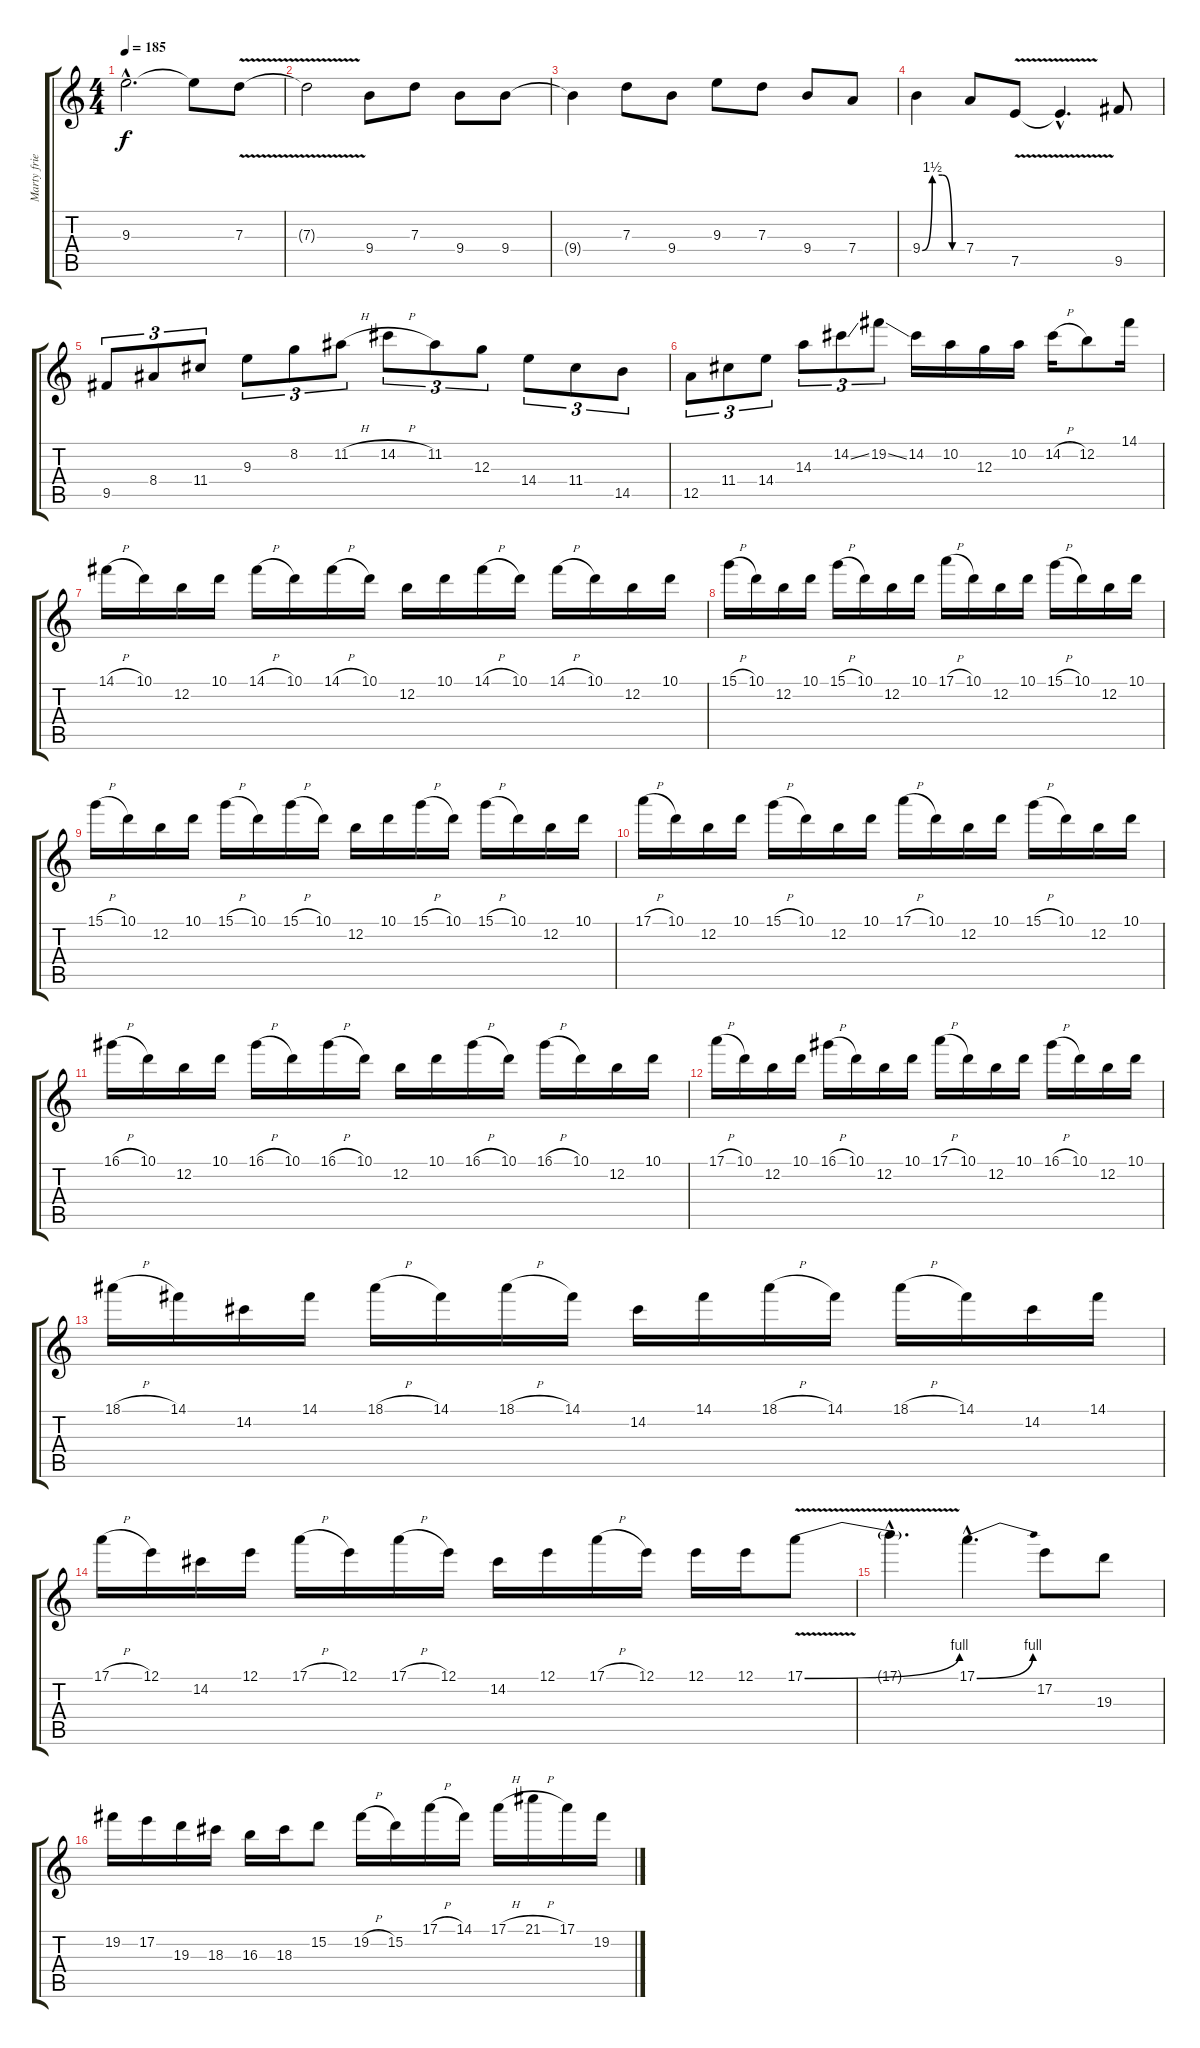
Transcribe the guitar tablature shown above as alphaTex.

\track ("Marty friedman/Al pitrelli" "Marty frie") {instrument distortionguitar}
\staff {score tabs}
\tuning (E4 B3 G3 D3 A2 E2) {hide}
\ts (4 4)
\tempo 185
\clef g2
\ks c
9.3{hac t}.2{d dy f} 9.3{t}.8 7.3{v}.8 |
7.3{t}.2 9.4.8 7.3.8 9.4.8 9.4.8 |
9.4{t}.4 7.3.8 9.4.8 9.3.8 7.3.8 9.4.8 7.4.8 |
9.4{be (custom 0 0 15 6 30 6 45 0 60 0)}.4 7.4.8 7.5{v}.8 7.5{hac t}.4{d} 9.5.8 |
9.5.8{tu (3 2)} 8.4.8{tu (3 2)} 11.4.8{tu (3 2)} 9.3.8{tu (3 2)} 8.2.8{tu (3 2)} 11.2{h}.8{tu (3 2)} 14.2{h}.8{tu (3 2)} 11.2.8{tu (3 2)} 12.3.8{tu (3 2)} 14.4.8{tu (3 2)} 11.4.8{tu (3 2)} 14.5.8{tu (3 2)} |
12.5.8{tu (3 2)} 11.4.8{tu (3 2)} 14.4.8{tu (3 2)} 14.3.8{tu (3 2)} 14.2{ss}.8{tu (3 2)} 19.2{ss}.8{tu (3 2)} 14.2.16 10.2.16 12.3.16 10.2.16 14.2{h}.16 12.2.8 14.1.16 |
14.1{h}.16 10.1.16 12.2.16 10.1.16 14.1{h}.16 10.1.16 14.1{h}.16 10.1.16 12.2.16 10.1.16 14.1{h}.16 10.1.16 14.1{h}.16 10.1.16 12.2.16 10.1.16 |
15.1{h}.16 10.1.16 12.2.16 10.1.16 15.1{h}.16 10.1.16 12.2.16 10.1.16 17.1{h}.16 10.1.16 12.2.16 10.1.16 15.1{h}.16 10.1.16 12.2.16 10.1.16 |
15.1{h}.16 10.1.16 12.2.16 10.1.16 15.1{h}.16 10.1.16 15.1{h}.16 10.1.16 12.2.16 10.1.16 15.1{h}.16 10.1.16 15.1{h}.16 10.1.16 12.2.16 10.1.16 |
17.1{h}.16 10.1.16 12.2.16 10.1.16 15.1{h}.16 10.1.16 12.2.16 10.1.16 17.1{h}.16 10.1.16 12.2.16 10.1.16 15.1{h}.16 10.1.16 12.2.16 10.1.16 |
16.1{h}.16 10.1.16 12.2.16 10.1.16 16.1{h}.16 10.1.16 16.1{h}.16 10.1.16 12.2.16 10.1.16 16.1{h}.16 10.1.16 16.1{h}.16 10.1.16 12.2.16 10.1.16 |
17.1{h}.16 10.1.16 12.2.16 10.1.16 16.1{h}.16 10.1.16 12.2.16 10.1.16 17.1{h}.16 10.1.16 12.2.16 10.1.16 16.1{h}.16 10.1.16 12.2.16 10.1.16 |
18.1{h}.16 14.1.16 14.2.16 14.1.16 18.1{h}.16 14.1.16 18.1{h}.16 14.1.16 14.2.16 14.1.16 18.1{h}.16 14.1.16 18.1{h}.16 14.1.16 14.2.16 14.1.16 |
17.1{h}.16 12.1.16 14.2.16 12.1.16 17.1{h}.16 12.1.16 17.1{h}.16 12.1.16 14.2.16 12.1.16 17.1{h}.16 12.1.16 12.1.16 12.1.16 17.1{be (bend 0 0 60 4) v}.8 |
17.1{hac t}.4{d} 17.1{be (bend 0 0 60 4) hac}.4{d} 17.2.8 19.3.8 |
19.2.16 17.2.16 19.3.16 18.3.16 16.3.16 18.3.16 15.2.8 19.2{h}.16 15.2.16 17.1{h}.16 14.1.16 17.1{h}.16 21.1{h}.16 17.1.16 19.2.16
